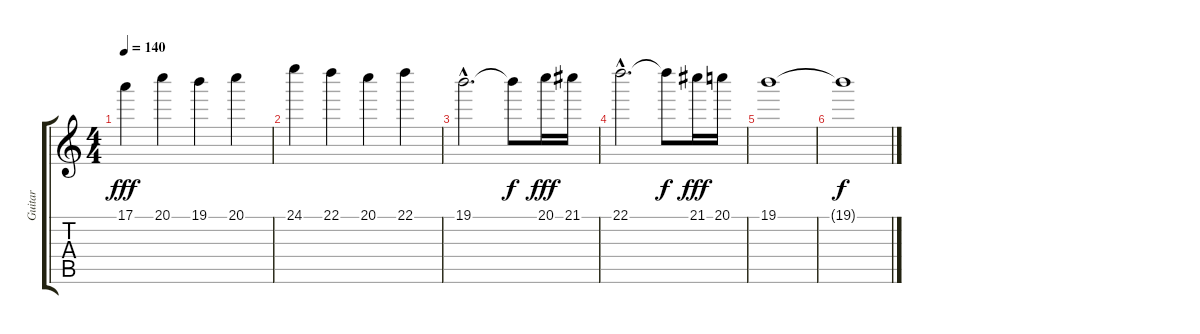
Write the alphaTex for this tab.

\track ("Guitar" "Guitar") {instrument distortionguitar}
\staff {score tabs}
\tuning (E4 B3 G3 D3 A2 E2) {hide}
\ts (4 4)
\tempo 140
\clef g2
\ks c
17.1.4{dy fff} 20.1.4 19.1.4 20.1.4 |
24.1.4 22.1.4 20.1.4 22.1.4 |
19.1{hac}.2{d} 19.1{t}.8{dy f} 20.1.16{dy fff} 21.1.16 |
22.1{hac}.2{d} 22.1{t}.8{dy f} 21.1.16{dy fff} 20.1.16 |
19.1.1 |
19.1{t}.1{dy f}
